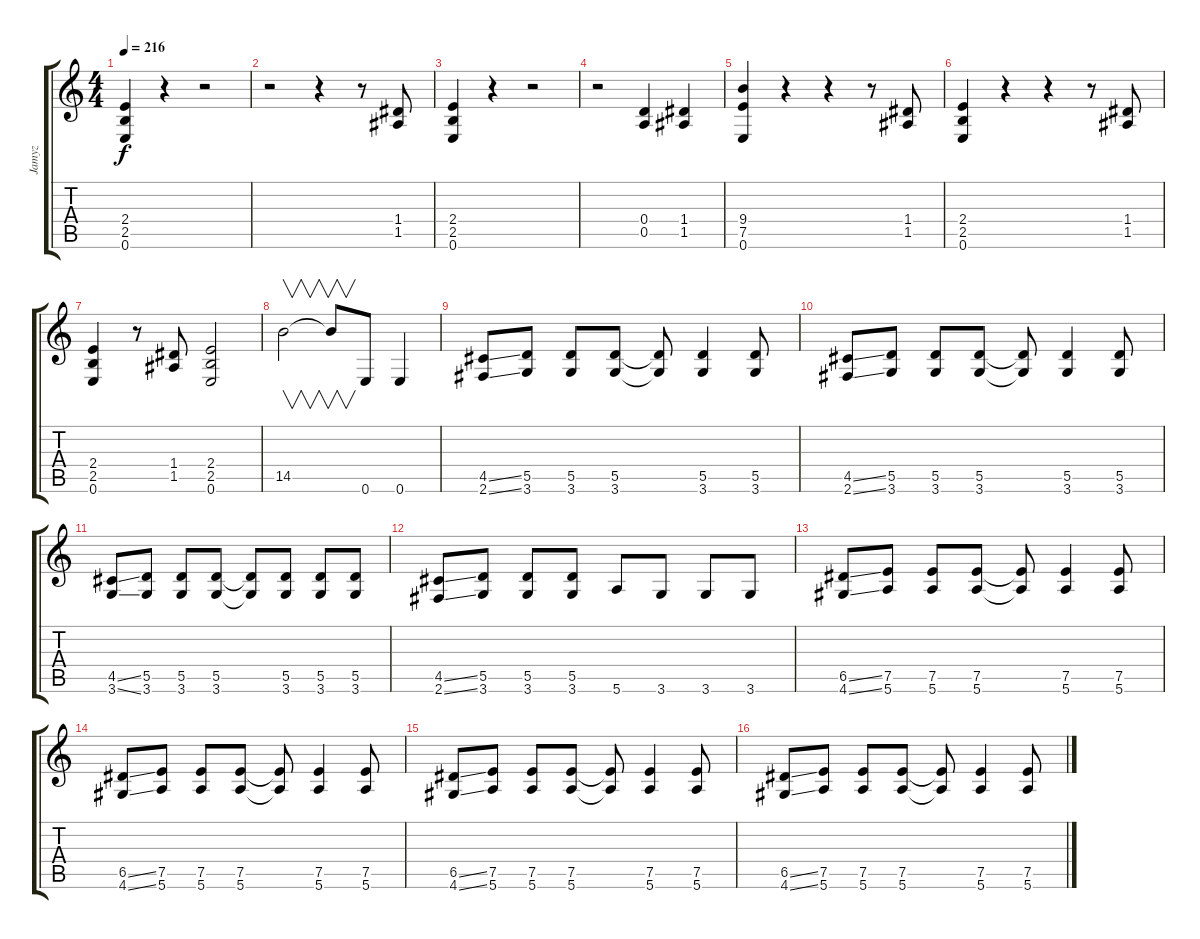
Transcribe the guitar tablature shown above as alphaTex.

\track ("Jamyz" "Jamyz") {instrument distortionguitar}
\staff {score tabs}
\tuning (E4 B3 G3 D3 A2 E2) {hide}
\ts (4 4)
\tempo 216
\clef g2
\ks c
(2.4 2.5 0.6).4{dy f} r.4 r.2 |
r.2 r.4 r.8 (1.4 1.5).8 |
(2.4 2.5 0.6).4 r.4 r.2 |
r.2 (0.4 0.5).4 (1.4 1.5).4 |
(9.4 7.5 0.6).4 r.4 r.4 r.8 (1.4 1.5).8 |
(2.4 2.5 0.6).4 r.4 r.4 r.8 (1.4 1.5).8 |
(2.4 2.5 0.6).4 r.8 (1.4 1.5).8 (2.4 2.5 0.6).2 |
14.5.2{v} 14.5{t}.8{v} 0.6.8 0.6.4 |
(4.5{ss} 2.6{ss}).8 (5.5 3.6).8 (5.5 3.6).8 (5.5 3.6).8 (5.5{t} 3.6{t}).8 (5.5 3.6).4 (5.5 3.6).8 |
(4.5{ss} 2.6{ss}).8 (5.5 3.6).8 (5.5 3.6).8 (5.5 3.6).8 (5.5{t} 3.6{t}).8 (5.5 3.6).4 (5.5 3.6).8 |
(4.5{ss} 3.6{ss}).8 (5.5 3.6).8 (5.5 3.6).8 (5.5 3.6).8 (5.5{t} 3.6{t}).8 (5.5 3.6).8 (5.5 3.6).8 (5.5 3.6).8 |
(4.5{ss} 2.6{ss}).8 (5.5 3.6).8 (5.5 3.6).8 (5.5 3.6).8 5.6.8 3.6.8 3.6.8 3.6.8 |
(6.5{ss} 4.6{ss}).8 (7.5 5.6).8 (7.5 5.6).8 (7.5 5.6).8 (7.5{t} 5.6{t}).8 (7.5 5.6).4 (7.5 5.6).8 |
(6.5{ss} 4.6{ss}).8 (7.5 5.6).8 (7.5 5.6).8 (7.5 5.6).8 (7.5{t} 5.6{t}).8 (7.5 5.6).4 (7.5 5.6).8 |
(6.5{ss} 4.6{ss}).8 (7.5 5.6).8 (7.5 5.6).8 (7.5 5.6).8 (7.5{t} 5.6{t}).8 (7.5 5.6).4 (7.5 5.6).8 |
(6.5{ss} 4.6{ss}).8 (7.5 5.6).8 (7.5 5.6).8 (7.5 5.6).8 (7.5{t} 5.6{t}).8 (7.5 5.6).4 (7.5 5.6).8
